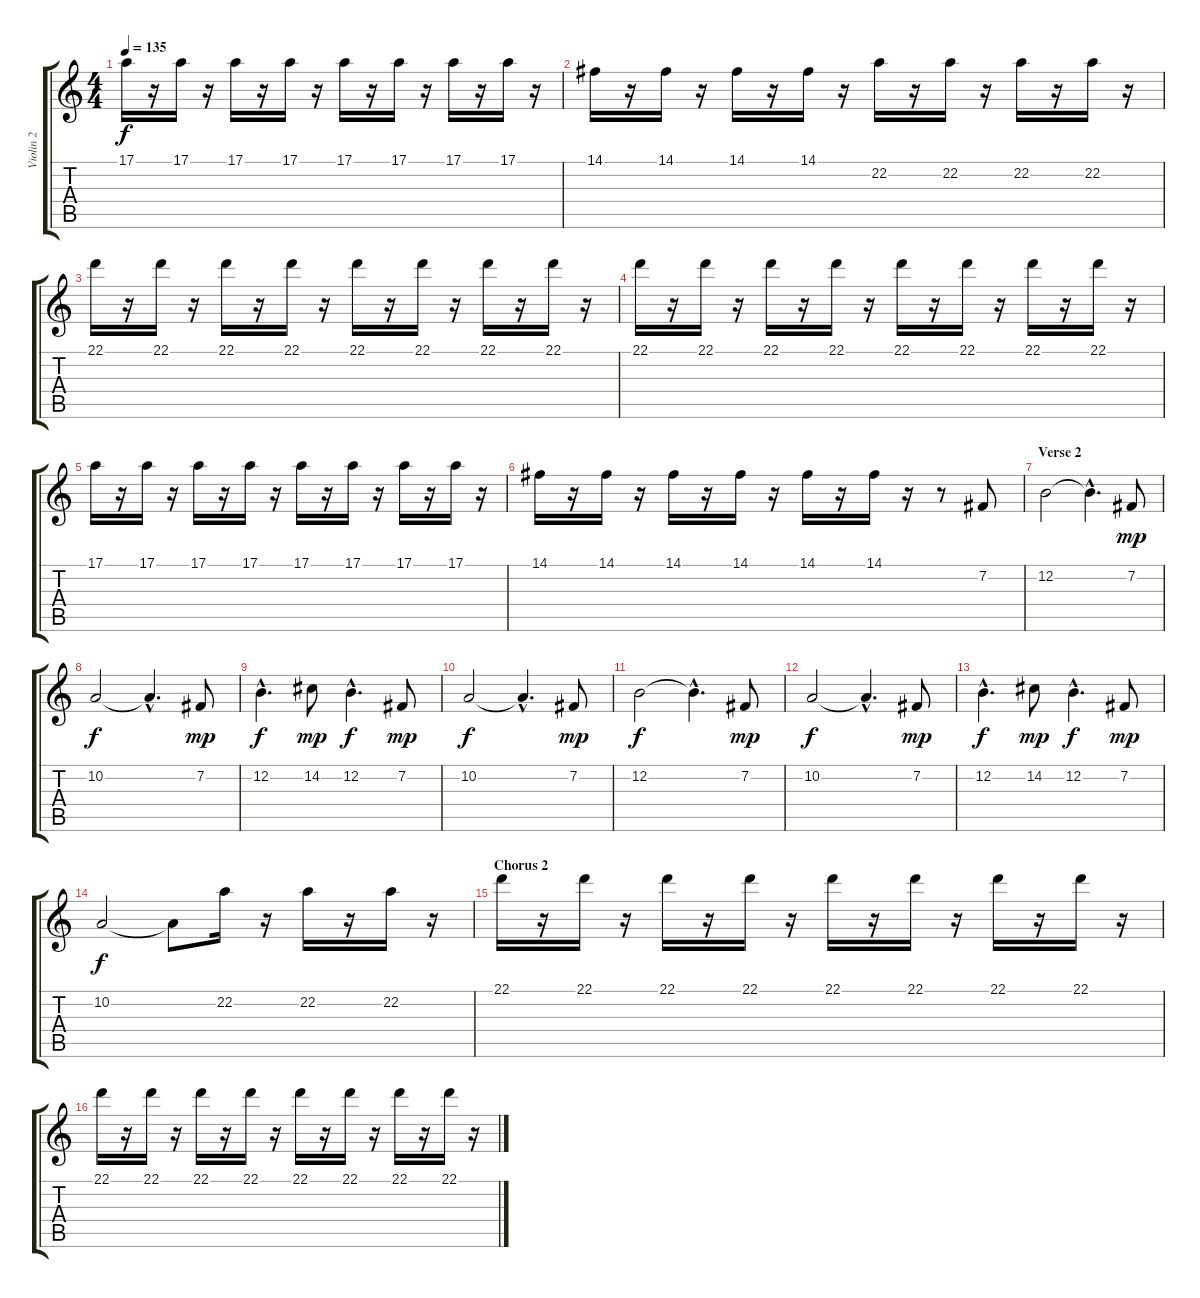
\track ("Violin 2" "Violin 2") {instrument violin}
\staff {score tabs}
\tuning (E4 B3 G3 D3 A2 E2) {hide}
\ts (4 4)
\tempo 135
\clef g2
\ks c
17.1.16{dy f} r.16 17.1.16 r.16 17.1.16 r.16 17.1.16 r.16 17.1.16 r.16 17.1.16 r.16 17.1.16 r.16 17.1.16 r.16 |
14.1.16 r.16 14.1.16 r.16 14.1.16 r.16 14.1.16 r.16 22.2.16 r.16 22.2.16 r.16 22.2.16 r.16 22.2.16 r.16 |
22.1.16 r.16 22.1.16 r.16 22.1.16 r.16 22.1.16 r.16 22.1.16 r.16 22.1.16 r.16 22.1.16 r.16 22.1.16 r.16 |
22.1.16 r.16 22.1.16 r.16 22.1.16 r.16 22.1.16 r.16 22.1.16 r.16 22.1.16 r.16 22.1.16 r.16 22.1.16 r.16 |
17.1.16 r.16 17.1.16 r.16 17.1.16 r.16 17.1.16 r.16 17.1.16 r.16 17.1.16 r.16 17.1.16 r.16 17.1.16 r.16 |
14.1.16 r.16 14.1.16 r.16 14.1.16 r.16 14.1.16 r.16 14.1.16 r.16 14.1.16 r.16 r.8 7.2.8 |
\section ("" "Verse 2")
12.2.2 12.2{hac t}.4{d} 7.2.8{dy mp} |
10.2.2{dy f} 10.2{hac t}.4{d} 7.2.8{dy mp} |
12.2{hac}.4{d dy f} 14.2.8{dy mp} 12.2{hac}.4{d dy f} 7.2.8{dy mp} |
10.2.2{dy f} 10.2{hac t}.4{d} 7.2.8{dy mp} |
12.2.2{dy f} 12.2{hac t}.4{d} 7.2.8{dy mp} |
10.2.2{dy f} 10.2{hac t}.4{d} 7.2.8{dy mp} |
12.2{hac}.4{d dy f} 14.2.8{dy mp} 12.2{hac}.4{d dy f} 7.2.8{dy mp} |
10.2.2{dy f} 10.2{t}.8 22.2.16 r.16 22.2.16 r.16 22.2.16 r.16 |
\section ("" "Chorus 2")
22.1.16 r.16 22.1.16 r.16 22.1.16 r.16 22.1.16 r.16 22.1.16 r.16 22.1.16 r.16 22.1.16 r.16 22.1.16 r.16 |
22.1.16 r.16 22.1.16 r.16 22.1.16 r.16 22.1.16 r.16 22.1.16 r.16 22.1.16 r.16 22.1.16 r.16 22.1.16 r.16
